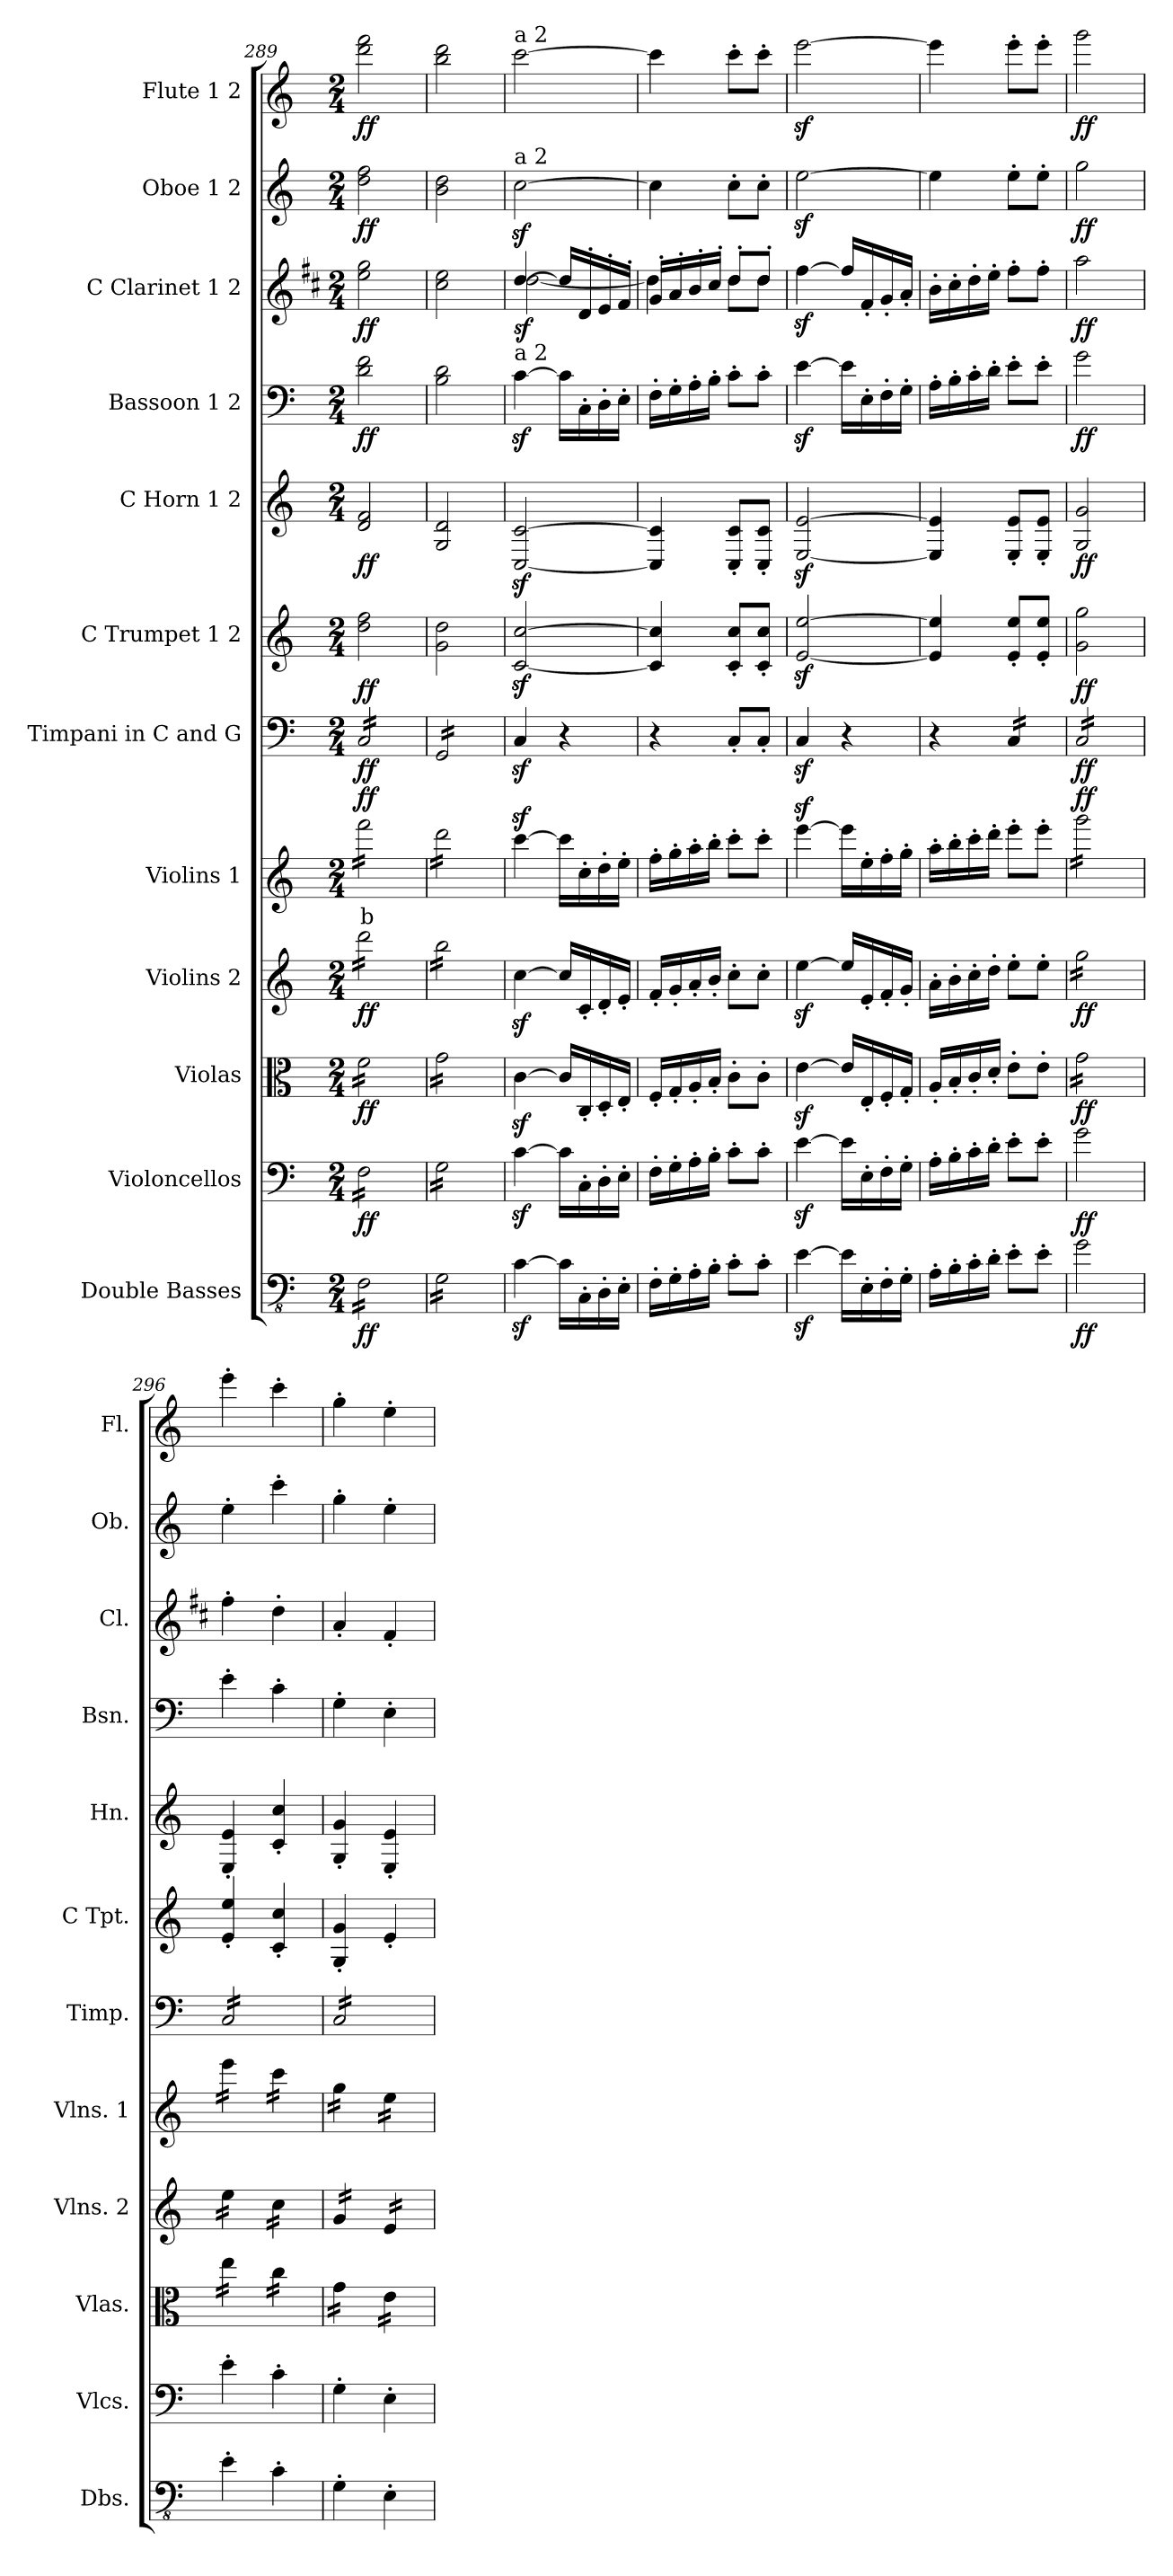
**kern	**dynam	**kern	**dynam	**kern	**dynam	**kern	**dynam	**kern	**text	**dynam	**kern	**dynam	**kern	**dynam	**kern	**dynam	**kern	**dynam	**kern	**dynam	**kern	**dynam	**kern	**dynam
*part12	*part12	*part11	*part11	*part10	*part10	*part9	*part9	*part8	*part8	*part8	*part7	*part7	*part6	*part6	*part5	*part5	*part4	*part4	*part3	*part3	*part2	*part2	*part1	*part1
*staff12	*staff12	*staff11	*staff11	*staff10	*staff10	*staff9	*staff9	*staff8	*staff8	*staff8	*staff7	*staff7	*staff6	*staff6	*staff5	*staff5	*staff4	*staff4	*staff3	*staff3	*staff2	*staff2	*staff1	*staff1
*I"Double Basses	*	*I"Violoncellos	*	*I"Violas	*	*I"Violins 2	*	*I"Violins 1	*	*	*I"Timpani in C and G	*	*I"C Trumpet 1 2	*	*I"C Horn  1 2	*	*I"Bassoon 1 2	*	*I"C Clarinet 1 2	*	*I"Oboe 1 2	*	*I"Flute 1 2	*
*I'Dbs.	*	*I'Vlcs.	*	*I'Vlas.	*	*I'Vlns. 2	*	*I'Vlns. 1	*	*	*I'Timp.	*	*I'C Tpt.	*	*I'Hn.	*	*I'Bsn.	*	*I'Cl.	*	*I'Ob.	*	*I'Fl.	*
*clefFv4	*	*clefF4	*	*clefC3	*	*clefG2	*	*clefG2	*	*	*clefF4	*	*clefG2	*	*clefG2	*	*clefF4	*	*clefG2	*	*clefG2	*	*clefG2	*
*	*	*	*	*	*	*	*	*	*	*	*	*	*	*	*ITrd7c12	*	*	*	*ITrd1c2	*	*	*	*	*
*k[]	*	*k[]	*	*k[]	*	*k[]	*	*k[]	*	*	*k[]	*	*k[]	*	*k[]	*	*k[]	*	*k[]	*	*k[]	*	*k[]	*
*M2/4	*	*M2/4	*	*M2/4	*	*M2/4	*	*M2/4	*	*	*M2/4	*	*M2/4	*	*M2/4	*	*M2/4	*	*M2/4	*	*M2/4	*	*M2/4	*
=289	=289	=289	=289	=289	=289	=289	=289	=289	=289	=289	=289	=289	=289	=289	=289	=289	=289	=289	=289	=289	=289	=289	=289	=289
!	!LO:DY:b	!	!LO:DY:b	!	!LO:DY:b	!	!LO:DY:b	!	!	!LO:DY:b	!	!LO:DY:b	!	!LO:DY:b	!	!LO:DY:b	!	!LO:DY:b	!	!LO:DY:b	!	!LO:DY:b	!	!LO:DY:b
*tremolo	*	*	*	*	*	*	*	*	*	*	*	*	*	*	*	*	*	*	*	*	*	*	*	*
*	*	*tremolo	*	*	*	*	*	*	*	*	*	*	*	*	*	*	*	*	*	*	*	*	*	*
*	*	*	*	*tremolo	*	*	*	*	*	*	*	*	*	*	*	*	*	*	*	*	*	*	*	*
*	*	*	*	*	*	*tremolo	*	*	*	*	*	*	*	*	*	*	*	*	*	*	*	*	*	*
*	*	*	*	*	*	*	*	*tremolo	*	*	*	*	*	*	*	*	*	*	*	*	*	*	*	*
*	*	*	*	*	*	*	*	*	*	*	*tremolo	*	*	*	*	*	*	*	*	*	*	*	*	*
16FF\LL	ff	16F\LL	ff	16f\LL	ff	16ddd\LL	ff	16fff\LL	b	ff	16C/LL	ff	2dd\ 2ff\	ff	2D/ 2F/	ff	2d\ 2f\	ff	2dd\ 2ff\	ff	2dd\ 2ff\	ff	2ddd\ 2fff\	ff
16FF\	.	16F\	.	16f\	.	16ddd\	.	16fff\	.	.	16C/	.	.	.	.	.	.	.	.	.	.	.	.	.
16FF\	.	16F\	.	16f\	.	16ddd\	.	16fff\	.	.	16C/	.	.	.	.	.	.	.	.	.	.	.	.	.
16FF\	.	16F\	.	16f\	.	16ddd\	.	16fff\	.	.	16C/	.	.	.	.	.	.	.	.	.	.	.	.	.
16FF\	.	16F\	.	16f\	.	16ddd\	.	16fff\	.	.	16C/	.	.	.	.	.	.	.	.	.	.	.	.	.
16FF\	.	16F\	.	16f\	.	16ddd\	.	16fff\	.	.	16C/	.	.	.	.	.	.	.	.	.	.	.	.	.
16FF\	.	16F\	.	16f\	.	16ddd\	.	16fff\	.	.	16C/	.	.	.	.	.	.	.	.	.	.	.	.	.
16FF\JJ	.	16F\JJ	.	16f\JJ	.	16ddd\JJ	.	16fff\JJ	.	.	16C/JJ	.	.	.	.	.	.	.	.	.	.	.	.	.
=290	=290	=290	=290	=290	=290	=290	=290	=290	=290	=290	=290	=290	=290	=290	=290	=290	=290	=290	=290	=290	=290	=290	=290	=290
16GG\LL	.	16G\LL	.	16g\LL	.	16bb\LL	.	16ddd\LL	.	.	16GG/LL	.	2g\ 2dd\	.	2GG/ 2D/	.	2B\ 2d\	.	2b\ 2dd\	.	2b\ 2dd\	.	2bb\ 2ddd\	.
16GG\	.	16G\	.	16g\	.	16bb\	.	16ddd\	.	.	16GG/	.	.	.	.	.	.	.	.	.	.	.	.	.
16GG\	.	16G\	.	16g\	.	16bb\	.	16ddd\	.	.	16GG/	.	.	.	.	.	.	.	.	.	.	.	.	.
16GG\	.	16G\	.	16g\	.	16bb\	.	16ddd\	.	.	16GG/	.	.	.	.	.	.	.	.	.	.	.	.	.
16GG\	.	16G\	.	16g\	.	16bb\	.	16ddd\	.	.	16GG/	.	.	.	.	.	.	.	.	.	.	.	.	.
16GG\	.	16G\	.	16g\	.	16bb\	.	16ddd\	.	.	16GG/	.	.	.	.	.	.	.	.	.	.	.	.	.
16GG\	.	16G\	.	16g\	.	16bb\	.	16ddd\	.	.	16GG/	.	.	.	.	.	.	.	.	.	.	.	.	.
16GG\JJ	.	16G\JJ	.	16g\JJ	.	16bb\JJ	.	16ddd\JJ	.	.	16GG/JJ	.	.	.	.	.	.	.	.	.	.	.	.	.
*	*	*	*	*	*	*	*	*	*	*	*Xtremolo	*	*	*	*	*	*	*	*	*	*	*	*	*
*	*	*	*	*	*	*	*	*Xtremolo	*	*	*	*	*	*	*	*	*	*	*	*	*	*	*	*
*	*	*	*	*	*	*Xtremolo	*	*	*	*	*	*	*	*	*	*	*	*	*	*	*	*	*	*
*	*	*	*	*Xtremolo	*	*	*	*	*	*	*	*	*	*	*	*	*	*	*	*	*	*	*	*
*	*	*Xtremolo	*	*	*	*	*	*	*	*	*	*	*	*	*	*	*	*	*	*	*	*	*	*
*Xtremolo	*	*	*	*	*	*	*	*	*	*	*	*	*	*	*	*	*	*	*	*	*	*	*	*
=291	=291	=291	=291	=291	=291	=291	=291	=291	=291	=291	=291	=291	=291	=291	=291	=291	=291	=291	=291	=291	=291	=291	=291	=291
*	*	*	*	*	*	*	*	*	*	*	*	*	*	*	*	*	*	*	*^	*	*	*	*	*
!	!	!	!	!	!	!	!	!	!	!	!	!	!	!	!	!	!	!	!	!	!	!	!	!LO:TX:a:t=a 2	!
!	!	!	!	!	!	!	!	!	!	!	!	!	!	!	!	!	!	!	!	!	!	!LO:TX:a:t=a 2	!	!	!
!	!	!	!	!	!	!	!	!	!	!	!	!	!	!	!	!	!LO:TX:a:t=a 2	!	!	!	!	!	!	!	!
!	!	!	!	!	!	!	!	!	!	!	!	!	!	!	!	!	!	!	!	!	!LO:DY:b	!	!	!	!
[4Cz<\	.	[4cz<\	.	[4cz<\	.	[4ccz<\	.	[4cccz<\	.	.	4Cz</	.	[2c/z< [2cc/z<	.	[2CC/z< [2C/z<	.	[4cz<\	.	[4cc/	[2cc\	sf	[2ccz<\	.	[2ccc\	.
16C\LL]	.	16c\LL]	.	16c/LL]	.	16cc/LL]	.	16ccc\LL]	.	.	4r	.	.	.	.	.	16c\LL]	.	16cc/LL]	.	.	.	.	.	.
16CC'\	.	16C'\	.	16C'/	.	16c'/	.	16cc'\	.	.	.	.	.	.	.	.	16C'\	.	16c'/	.	.	.	.	.	.
16DD'\	.	16D'\	.	16D'/	.	16d'/	.	16dd'\	.	.	.	.	.	.	.	.	16D'\	.	16d'/	.	.	.	.	.	.
16EE'\JJ	.	16E'\JJ	.	16E'/JJ	.	16e'/JJ	.	16ee'\JJ	.	.	.	.	.	.	.	.	16E'\JJ	.	16e'/JJ	.	.	.	.	.	.
=292	=292	=292	=292	=292	=292	=292	=292	=292	=292	=292	=292	=292	=292	=292	=292	=292	=292	=292	=292	=292	=292	=292	=292	=292	=292
16FF'\LL	.	16F'\LL	.	16F'/LL	.	16f'/LL	.	16ff'\LL	.	.	4r	.	4c/] 4cc/]	.	4CC/] 4C/]	.	16F'\LL	.	16f'/LL	4cc\]	.	4cc\]	.	4ccc\]	.
16GG'\	.	16G'\	.	16G'/	.	16g'/	.	16gg'\	.	.	.	.	.	.	.	.	16G'\	.	16g'/	.	.	.	.	.	.
16AA'\	.	16A'\	.	16A'/	.	16a'/	.	16aa'\	.	.	.	.	.	.	.	.	16A'\	.	16a'/	.	.	.	.	.	.
16BB'\JJ	.	16B'\JJ	.	16B'/JJ	.	16b'/JJ	.	16bb'\JJ	.	.	.	.	.	.	.	.	16B'\JJ	.	16b'/JJ	.	.	.	.	.	.
8C'\L	.	8c'\L	.	8c'\L	.	8cc'\L	.	8ccc'\L	.	.	8C'/L	.	8c/' 8cc/'L	.	8CC/' 8C/'L	.	8c'\L	.	8cc'/L	8cc\L	.	8cc'\L	.	8ccc'\L	.
8C'\J	.	8c'\J	.	8c'\J	.	8cc'\J	.	8ccc'\J	.	.	8C'/J	.	8c/' 8cc/'J	.	8CC/' 8C/'J	.	8c'\J	.	8cc'/J	8cc\J	.	8cc'\J	.	8ccc'\J	.
=293	=293	=293	=293	=293	=293	=293	=293	=293	=293	=293	=293	=293	=293	=293	=293	=293	=293	=293	=293	=293	=293	=293	=293	=293	=293
!	!	!	!	!	!	!	!	!	!	!	!	!	!	!	!	!	!	!	!LO:TX:a:t=a 2	!	!	!	!	!	!
*	*	*	*	*	*	*	*	*	*	*	*	*	*	*	*	*	*	*	*v	*v	*	*	*	*	*
[4Ez<\	.	[4ez<\	.	[4ez<\	.	[4eez<\	.	[4eeez<\	.	.	4Cz</	.	[2e/z< [2ee/z<	.	[2EE/z< [2E/z<	.	[4ez<\	.	[4eez<\	.	[2eez<\	.	[2eeez<\	.
16E\LL]	.	16e\LL]	.	16e/LL]	.	16ee/LL]	.	16eee\LL]	.	.	4r	.	.	.	.	.	16e\LL]	.	16ee/LL]	.	.	.	.	.
16EE'\	.	16E'\	.	16E'/	.	16e'/	.	16ee'\	.	.	.	.	.	.	.	.	16E'\	.	16e'/	.	.	.	.	.
16FF'\	.	16F'\	.	16F'/	.	16f'/	.	16ff'\	.	.	.	.	.	.	.	.	16F'\	.	16f'/	.	.	.	.	.
16GG'\JJ	.	16G'\JJ	.	16G'/JJ	.	16g'/JJ	.	16gg'\JJ	.	.	.	.	.	.	.	.	16G'\JJ	.	16g'/JJ	.	.	.	.	.
=294	=294	=294	=294	=294	=294	=294	=294	=294	=294	=294	=294	=294	=294	=294	=294	=294	=294	=294	=294	=294	=294	=294	=294	=294
16AA'\LL	.	16A'\LL	.	16A'/LL	.	16a'\LL	.	16aa'\LL	.	.	4r	.	4e/] 4ee/]	.	4EE/] 4E/]	.	16A'\LL	.	16a'\LL	.	4ee\]	.	4eee\]	.
16BB'\	.	16B'\	.	16B'/	.	16b'\	.	16bb'\	.	.	.	.	.	.	.	.	16B'\	.	16b'\	.	.	.	.	.
16C'\	.	16c'\	.	16c'/	.	16cc'\	.	16ccc'\	.	.	.	.	.	.	.	.	16c'\	.	16cc'\	.	.	.	.	.
16D'\JJ	.	16d'\JJ	.	16d'/JJ	.	16dd'\JJ	.	16ddd'\JJ	.	.	.	.	.	.	.	.	16d'\JJ	.	16dd'\JJ	.	.	.	.	.
*	*	*	*	*	*	*	*	*	*	*	*tremolo	*	*	*	*	*	*	*	*	*	*	*	*	*
8E'\L	.	8e'\L	.	8e'\L	.	8ee'\L	.	8eee'\L	.	.	16C/LL	.	8e/' 8ee/'L	.	8EE/' 8E/'L	.	8e'\L	.	8ee'\L	.	8ee'\L	.	8eee'\L	.
.	.	.	.	.	.	.	.	.	.	.	16C/	.	.	.	.	.	.	.	.	.	.	.	.	.
8E'\J	.	8e'\J	.	8e'\J	.	8ee'\J	.	8eee'\J	.	.	16C/	.	8e/' 8ee/'J	.	8EE/' 8E/'J	.	8e'\J	.	8ee'\J	.	8ee'\J	.	8eee'\J	.
.	.	.	.	.	.	.	.	.	.	.	16C/JJ	.	.	.	.	.	.	.	.	.	.	.	.	.
=295	=295	=295	=295	=295	=295	=295	=295	=295	=295	=295	=295	=295	=295	=295	=295	=295	=295	=295	=295	=295	=295	=295	=295	=295
!	!LO:DY:b	!	!LO:DY:b	!	!LO:DY:b	!	!LO:DY:b	!	!	!LO:DY:b	!	!LO:DY:b	!	!LO:DY:b	!	!LO:DY:b	!	!LO:DY:b	!	!LO:DY:b	!	!LO:DY:b	!	!LO:DY:b
*	*	*	*	*tremolo	*	*	*	*	*	*	*	*	*	*	*	*	*	*	*	*	*	*	*	*
*	*	*	*	*	*	*tremolo	*	*	*	*	*	*	*	*	*	*	*	*	*	*	*	*	*	*
*	*	*	*	*	*	*	*	*tremolo	*	*	*	*	*	*	*	*	*	*	*	*	*	*	*	*
2G\	ff	2g\	ff	16g\LL	ff	16gg\LL	ff	16ggg\LL	.	ff	16C/LL	ff	2g\ 2gg\	ff	2GG/ 2G/	ff	2g\	ff	2gg\	ff	2gg\	ff	2ggg\	ff
.	.	.	.	16g\	.	16gg\	.	16ggg\	.	.	16C/	.	.	.	.	.	.	.	.	.	.	.	.	.
.	.	.	.	16g\	.	16gg\	.	16ggg\	.	.	16C/	.	.	.	.	.	.	.	.	.	.	.	.	.
.	.	.	.	16g\	.	16gg\	.	16ggg\	.	.	16C/	.	.	.	.	.	.	.	.	.	.	.	.	.
.	.	.	.	16g\	.	16gg\	.	16ggg\	.	.	16C/	.	.	.	.	.	.	.	.	.	.	.	.	.
.	.	.	.	16g\	.	16gg\	.	16ggg\	.	.	16C/	.	.	.	.	.	.	.	.	.	.	.	.	.
.	.	.	.	16g\	.	16gg\	.	16ggg\	.	.	16C/	.	.	.	.	.	.	.	.	.	.	.	.	.
.	.	.	.	16g\JJ	.	16gg\JJ	.	16ggg\JJ	.	.	16C/JJ	.	.	.	.	.	.	.	.	.	.	.	.	.
=296	=296	=296	=296	=296	=296	=296	=296	=296	=296	=296	=296	=296	=296	=296	=296	=296	=296	=296	=296	=296	=296	=296	=296	=296
4E'\	.	4e'\	.	16ee\LL	.	16ee\LL	.	16eee\LL	.	.	16C/LL	.	4e/' 4ee/'	.	4EE/' 4E/'	.	4e'\	.	4ee'\	.	4ee'\	.	4eee'\	.
.	.	.	.	16ee\	.	16ee\	.	16eee\	.	.	16C/	.	.	.	.	.	.	.	.	.	.	.	.	.
.	.	.	.	16ee\	.	16ee\	.	16eee\	.	.	16C/	.	.	.	.	.	.	.	.	.	.	.	.	.
.	.	.	.	16ee\JJ	.	16ee\JJ	.	16eee\JJ	.	.	16C/	.	.	.	.	.	.	.	.	.	.	.	.	.
4C'\	.	4c'\	.	16cc\LL	.	16cc\LL	.	16ccc\LL	.	.	16C/	.	4c/' 4cc/'	.	4C/' 4c/'	.	4c'\	.	4cc'\	.	4ccc'\	.	4ccc'\	.
.	.	.	.	16cc\	.	16cc\	.	16ccc\	.	.	16C/	.	.	.	.	.	.	.	.	.	.	.	.	.
.	.	.	.	16cc\	.	16cc\	.	16ccc\	.	.	16C/	.	.	.	.	.	.	.	.	.	.	.	.	.
.	.	.	.	16cc\JJ	.	16cc\JJ	.	16ccc\JJ	.	.	16C/JJ	.	.	.	.	.	.	.	.	.	.	.	.	.
=297	=297	=297	=297	=297	=297	=297	=297	=297	=297	=297	=297	=297	=297	=297	=297	=297	=297	=297	=297	=297	=297	=297	=297	=297
4GG'\	.	4G'\	.	16g\LL	.	16g/LL	.	16gg\LL	.	.	16C/LL	.	4G/' 4g/'	.	4GG/' 4G/'	.	4G'\	.	4g'/	.	4gg'\	.	4gg'\	.
.	.	.	.	16g\	.	16g/	.	16gg\	.	.	16C/	.	.	.	.	.	.	.	.	.	.	.	.	.
.	.	.	.	16g\	.	16g/	.	16gg\	.	.	16C/	.	.	.	.	.	.	.	.	.	.	.	.	.
.	.	.	.	16g\JJ	.	16g/JJ	.	16gg\JJ	.	.	16C/	.	.	.	.	.	.	.	.	.	.	.	.	.
4EE'\	.	4E'\	.	16e\LL	.	16e/LL	.	16ee\LL	.	.	16C/	.	4e'/	.	4EE/' 4E/'	.	4E'\	.	4e'/	.	4ee'\	.	4ee'\	.
.	.	.	.	16e\	.	16e/	.	16ee\	.	.	16C/	.	.	.	.	.	.	.	.	.	.	.	.	.
.	.	.	.	16e\	.	16e/	.	16ee\	.	.	16C/	.	.	.	.	.	.	.	.	.	.	.	.	.
.	.	.	.	16e\JJ	.	16e/JJ	.	16ee\JJ	.	.	16C/JJ	.	.	.	.	.	.	.	.	.	.	.	.	.
*	*	*	*	*	*	*	*	*	*	*	*Xtremolo	*	*	*	*	*	*	*	*	*	*	*	*	*
*	*	*	*	*	*	*	*	*Xtremolo	*	*	*	*	*	*	*	*	*	*	*	*	*	*	*	*
*	*	*	*	*	*	*Xtremolo	*	*	*	*	*	*	*	*	*	*	*	*	*	*	*	*	*	*
*	*	*	*	*Xtremolo	*	*	*	*	*	*	*	*	*	*	*	*	*	*	*	*	*	*	*	*
=	=	=	=	=	=	=	=	=	=	=	=	=	=	=	=	=	=	=	=	=	=	=	=	=
*-	*-	*-	*-	*-	*-	*-	*-	*-	*-	*-	*-	*-	*-	*-	*-	*-	*-	*-	*-	*-	*-	*-	*-	*-
